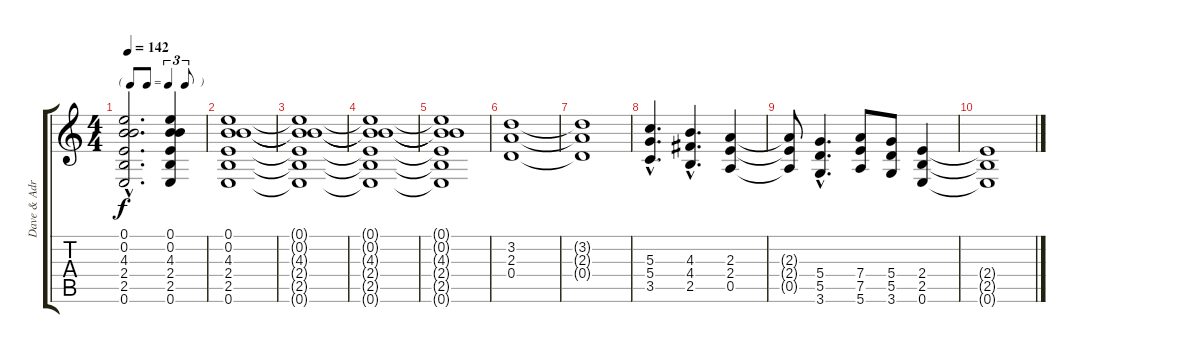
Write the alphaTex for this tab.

\track ("Dave & Adrian (Rhythm Guitar)" "Dave & Adr") {instrument distortionguitar}
\staff {score tabs}
\tuning (E4 B3 G3 D3 A2 E2) {hide}
\ts (4 4)
\tf triplet8th
\tempo 142
\clef g2
\ks c
(0.1{hac t} 0.2{hac t} 4.3{hac t} 2.4{hac t} 2.5{hac t} 0.6{hac t}).2{d dy f} (0.1 0.2 4.3 2.4 2.5 0.6).4 |
(0.1 0.2 4.3 2.4 2.5 0.6).1 |
(0.1{t} 0.2{t} 4.3{t} 2.4{t} 2.5{t} 0.6{t}).1 |
(0.1{t} 0.2{t} 4.3{t} 2.4{t} 2.5{t} 0.6{t}).1 |
(0.1{t} 0.2{t} 4.3{t} 2.4{t} 2.5{t} 0.6{t}).1 |
(3.2 2.3 0.4).1 |
(3.2{t} 2.3{t} 0.4{t}).1 |
(5.3{hac} 5.4{hac} 3.5{hac}).4{d} (4.3{hac} 4.4{hac} 2.5{hac}).4{d} (2.3 2.4 0.5).4 |
(2.3{t} 2.4{t} 0.5{t}).8 (5.4{hac} 5.5{hac} 3.6{hac}).4{d} (7.4 7.5 5.6).8 (5.4 5.5 3.6).8 (2.4 2.5 0.6).4 |
(2.4{t} 2.5{t} 0.6{t}).1
